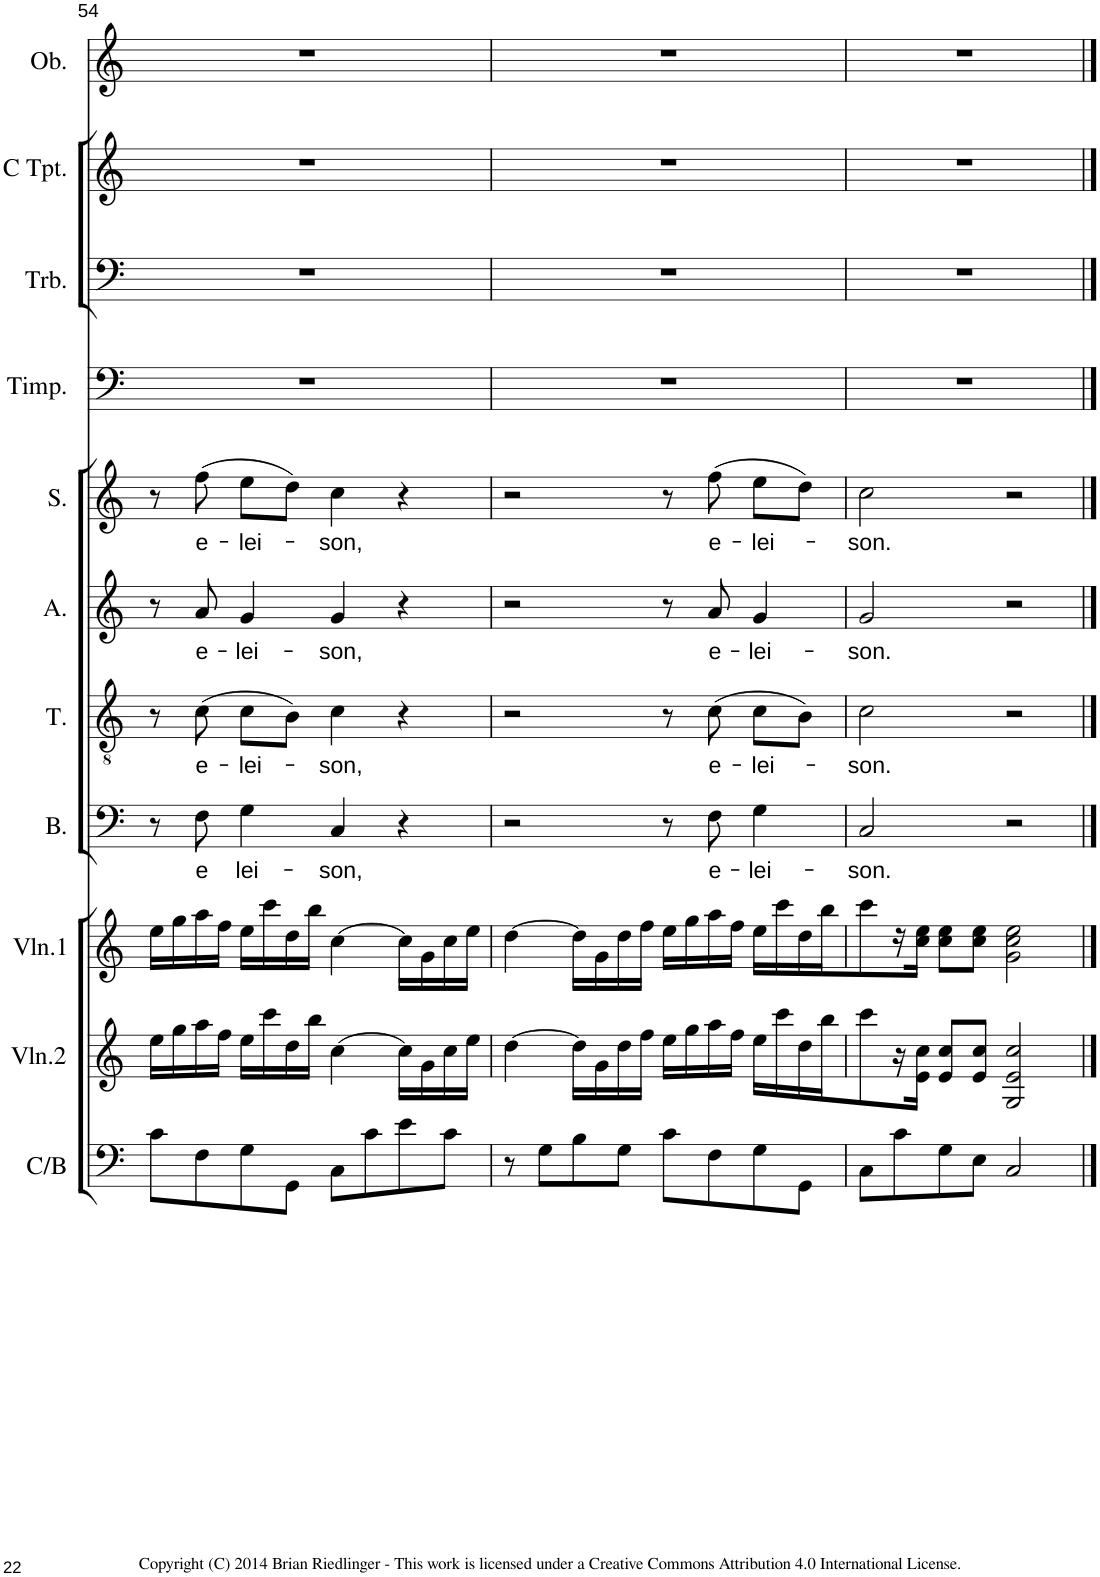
**kern	**kern	**kern	**kern	**text	**kern	**text	**kern	**text	**kern	**text	**kern	**kern	**kern	**kern
*part11	*part10	*part9	*part8	*part8	*part7	*part7	*part6	*part6	*part5	*part5	*part4	*part3	*part2	*part1
*staff11	*staff10	*staff9	*staff8	*staff8	*staff7	*staff7	*staff6	*staff6	*staff5	*staff5	*staff4	*staff3	*staff2	*staff1
*I"Cello/Bass	*I"Violin 2	*I"Violin 1	*I"Bass	*	*I"Tenor	*	*I"Alto	*	*I"Soprano	*	*I"Timpani	*I"Trombone	*I"C Trumpet	*I"Oboe
*I'C/B	*I'Vln.2	*I'Vln.1	*I'B.	*	*I'T.	*	*I'A.	*	*I'S.	*	*I'Timp.	*I'Trb.	*I'C Tpt.	*I'Ob.
!!LO:PB:g=z
*clefF4	*clefG2	*clefG2	*clefF4	*	*clefGv2	*	*clefG2	*	*clefG2	*	*clefF4	*clefF4	*clefG2	*clefG2
*k[]	*k[]	*k[]	*k[]	*	*k[]	*	*k[]	*	*k[]	*	*k[]	*k[]	*k[]	*k[]
*M4/4	*M4/4	*M4/4	*M4/4	*	*M4/4	*	*M4/4	*	*M4/4	*	*M4/4	*M4/4	*M4/4	*M4/4
*met(c)	*met(c)	*met(c)	*met(c)	*	*met(c)	*	*met(c)	*	*met(c)	*	*met(c)	*met(c)	*met(c)	*met(c)
=54	=54	=54	=54	=54	=54	=54	=54	=54	=54	=54	=54	=54	=54	=54
8c\L	16ee\LL	16ee\LL	8r	.	8r	.	8r	.	8r	.	1r	1r	1r	1r
.	16gg\	16gg\	.	.	.	.	.	.	.	.	.	.	.	.
!	!	!	!	!LO:LY:b	!	!LO:LY:b	!	!LO:LY:b	!	!LO:LY:b	!	!	!	!
8F\	16aa\	16aa\	8F\	e	(8c\	e-	8a/	e-	(8ff\	e-	.	.	.	.
.	16ff\JJ	16ff\JJ	.	.	.	.	.	.	.	.	.	.	.	.
!	!	!	!	!LO:LY:b	!	!LO:LY:b	!	!LO:LY:b	!	!LO:LY:b	!	!	!	!
8G\	16ee\LL	16ee\LL	4G\	-lei-	8c\L	-lei-	4g/	-lei-	8ee\L	-lei-	.	.	.	.
.	16ccc\	16ccc\	.	.	.	.	.	.	.	.	.	.	.	.
8GG\J	16dd\	16dd\	.	.	8B\J)	.	.	.	8dd\J)	.	.	.	.	.
.	16bb\JJ	16bb\JJ	.	.	.	.	.	.	.	.	.	.	.	.
!	!	!	!	!LO:LY:b	!	!LO:LY:b	!	!LO:LY:b	!	!LO:LY:b	!	!	!	!
8C\L	[4cc\	[4cc\	4C/	-son,	4c\	-son,	4g/	-son,	4cc\	-son,	.	.	.	.
8c\	.	.	.	.	.	.	.	.	.	.	.	.	.	.
8e\	16cc\LL]	16cc\LL]	4r	.	4r	.	4r	.	4r	.	.	.	.	.
.	16g\	16g\	.	.	.	.	.	.	.	.	.	.	.	.
8c\J	16cc\	16cc\	.	.	.	.	.	.	.	.	.	.	.	.
.	16ee\JJ	16ee\JJ	.	.	.	.	.	.	.	.	.	.	.	.
=55	=55	=55	=55	=55	=55	=55	=55	=55	=55	=55	=55	=55	=55	=55
8r	[4dd\	[4dd\	2r	.	2r	.	2r	.	2r	.	1r	1r	1r	1r
8G\L	.	.	.	.	.	.	.	.	.	.	.	.	.	.
8B\	16dd\LL]	16dd\LL]	.	.	.	.	.	.	.	.	.	.	.	.
.	16g\	16g\	.	.	.	.	.	.	.	.	.	.	.	.
8G\J	16dd\	16dd\	.	.	.	.	.	.	.	.	.	.	.	.
.	16ff\JJ	16ff\JJ	.	.	.	.	.	.	.	.	.	.	.	.
8c\L	16ee\LL	16ee\LL	8r	.	8r	.	8r	.	8r	.	.	.	.	.
.	16gg\	16gg\	.	.	.	.	.	.	.	.	.	.	.	.
!	!	!	!	!LO:LY:b	!	!LO:LY:b	!	!LO:LY:b	!	!LO:LY:b	!	!	!	!
8F\	16aa\	16aa\	8F\	e-	(8c\	e-	8a/	e-	(8ff\	e-	.	.	.	.
.	16ff\JJ	16ff\JJ	.	.	.	.	.	.	.	.	.	.	.	.
!	!	!	!	!LO:LY:b	!	!LO:LY:b	!	!LO:LY:b	!	!LO:LY:b	!	!	!	!
8G\	16ee\LL	16ee\LL	4G\	-lei-	8c\L	-lei-	4g/	-lei-	8ee\L	-lei-	.	.	.	.
.	16ccc\	16ccc\	.	.	.	.	.	.	.	.	.	.	.	.
8GG\J	16dd\	16dd\	.	.	8B\J)	.	.	.	8dd\J)	.	.	.	.	.
.	16bb\J	16bb\J	.	.	.	.	.	.	.	.	.	.	.	.
=56	=56	=56	=56	=56	=56	=56	=56	=56	=56	=56	=56	=56	=56	=56
!	!	!	!	!LO:LY:b	!	!LO:LY:b	!	!LO:LY:b	!	!LO:LY:b	!	!	!	!
8C\L	8ccc\	8ccc\	2C/	-son.	2c\	-son.	2g/	-son.	2cc\	-son.	1r	1r	1r	1r
8c\	16r	16r	.	.	.	.	.	.	.	.	.	.	.	.
.	16e\ 16cc\JJ	16cc\ 16ee\JJ	.	.	.	.	.	.	.	.	.	.	.	.
8G\	8e/ 8cc/L	8cc\ 8ee\L	.	.	.	.	.	.	.	.	.	.	.	.
8E\J	8e/ 8cc/J	8cc\ 8ee\J	.	.	.	.	.	.	.	.	.	.	.	.
2C/	2G/ 2e/ 2cc/	2g\ 2cc\ 2ee\	2r	.	2r	.	2r	.	2r	.	.	.	.	.
==	==	==	==	==	==	==	==	==	==	==	==	==	==	==
*-	*-	*-	*-	*-	*-	*-	*-	*-	*-	*-	*-	*-	*-	*-
